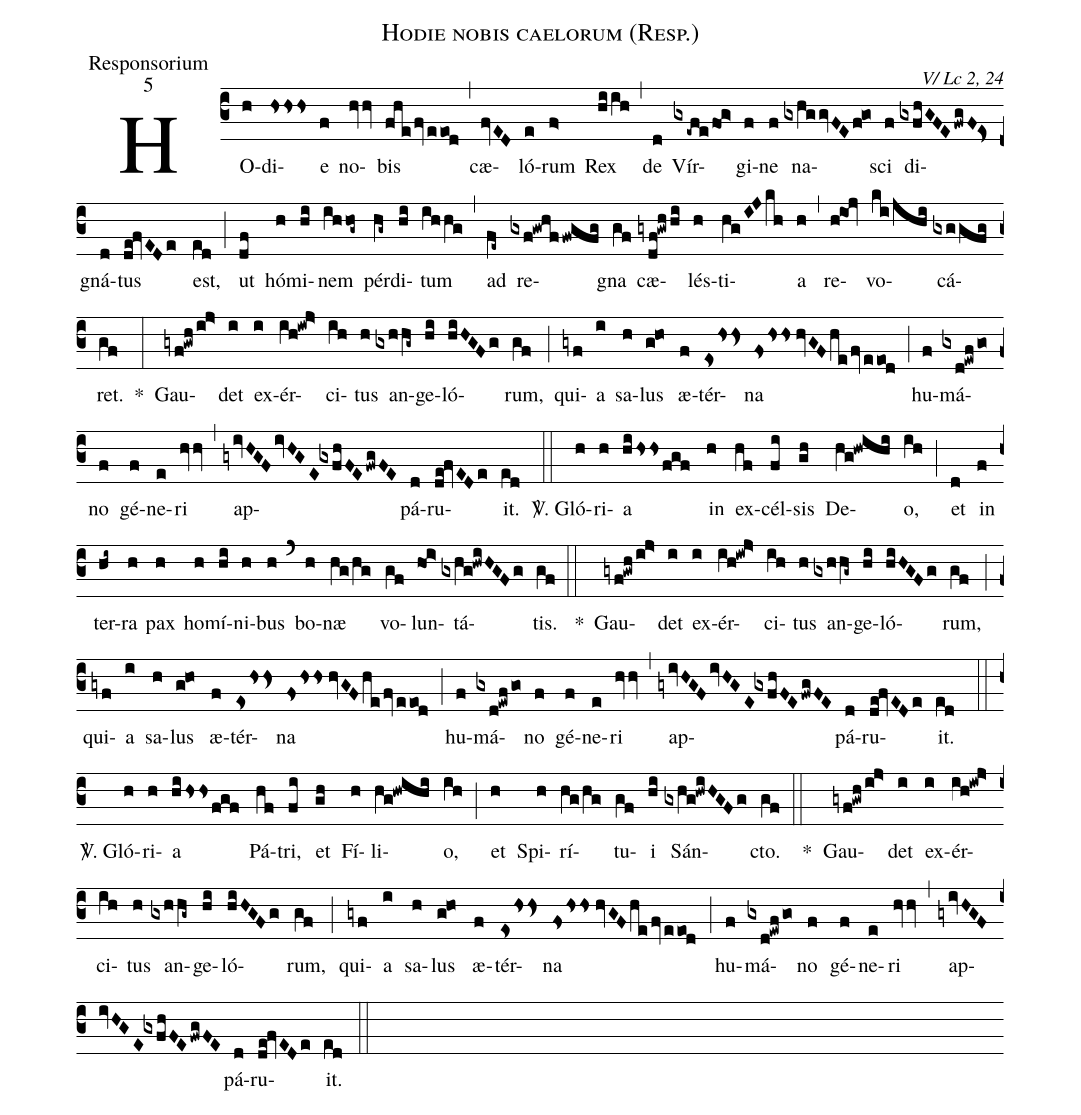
name:Hodie nobis caelorum (Resp.);
office-part:Responsorium;
mode:5;
commentary:V/ Lc 2, 24;
%%
(c3)HO(h)di(hsss)e(f) no(hvhv)bis(fhe/fveeod) (,) cæ(fvED)ló(e)rum(f>) Rex(hiih) (,) de(d) Vír(gx-efefo!g>)gi(f)ne(f) na(gxhggvFEf!go)sci(f) di(gxfhGFE/fwgF!Es>)gná(d)tus(de!fvEDe) est,(ed) (;) ut(df) hó(h)mi(hi)nem(ihhog~) pér(hg~)di(hi)tum(ihhg) (,) ad(fe~) re(gxf!gwhf/fwgfg)gna(gf) cæ(gydf!gwhhi)lés(h)ti(hgIJkh)a(h) (,) re(h!ioj)vo(ki/jhi)cá(gxggfg)ret.(gf) *(:) Gau(gyf!gwh/ij>)det(i) ex(i)ér(ih!iwj>)ci(ih)tus(h) an(gxhhg~~)ge(hi)ló(hiHGFg)rum,(gf) (;) qui(gyf)a(i) sa(h)lus(g!ho) æ(f)tér(eshss>)na(fshss//hvGFhefveeod) (;) hu(f)má(gxd!ewf/go)no(f) gé(f)ne(e)ri(hvhv) (,) ap(gyivHGFivHGE!gxfhFE/fwgFE)pá(d)ru(de!fvEDe)it.(ed) (::)

<sp>V/</sp>. Gló(h)ri(h)a(hi/hssfgf) in(h) ex(hf)cél(fi)sis(gh) De(hg!hwihi)o,(ih) (;) et(d) in(f) ter(hi~)ra(h) pax(h) ho(h)mí(hi)ni(h)bus(h) (`) bo(h)næ(hg/hg) vo(gf)lun(ho!i>)tá(gxhg!hwiHGFg)tis.(gf) (::)
*() Gau(gyf!gwh/ij>)det(i) ex(i)ér(ih!iwj>)ci(ih)tus(h) an(gxhhg~~)ge(hi)ló(hiHGFg)rum,(gf) (;) qui(gyf)a(i) sa(h)lus(g!ho) æ(f)tér(eshss>)na(fshss//hvGFhefveeod) (;) hu(f)má(gxd!ewf/go)no(f) gé(f)ne(e)ri(hvhv) (,) ap(gyivHGFivHGE!gxfhFE/fwgFE)pá(d)ru(de!fvEDe)it.(ed) (::)

<sp>V/</sp>. Gló(h)ri(h)a(hi/hss/fgf) Pá(hf)tri,(fi) et(gh) Fí(h)li(hg!hwihi)o,(ih) (;) et(h) Spi(h)rí(hg/hg)tu(gf)i(hi) Sán(gxhg!hwiHGFg)cto.(gf) (::)
*() Gau(gyf!gwh/ij>)det(i) ex(i)ér(ih!iwj>)ci(ih)tus(h) an(gxhhg~~)ge(hi)ló(hiHGFg)rum,(gf) (;) qui(gyf)a(i) sa(h)lus(g!ho) æ(f)tér(eshss>)na(fshss//hvGFhefveeod) (;) hu(f)má(gxd!ewf/go)no(f) gé(f)ne(e)ri(hvhv) (,) ap(gyivHGFivHGE!gxfhFE/fwgFE)pá(d)ru(de!fvEDe)it.(ed) (::)
